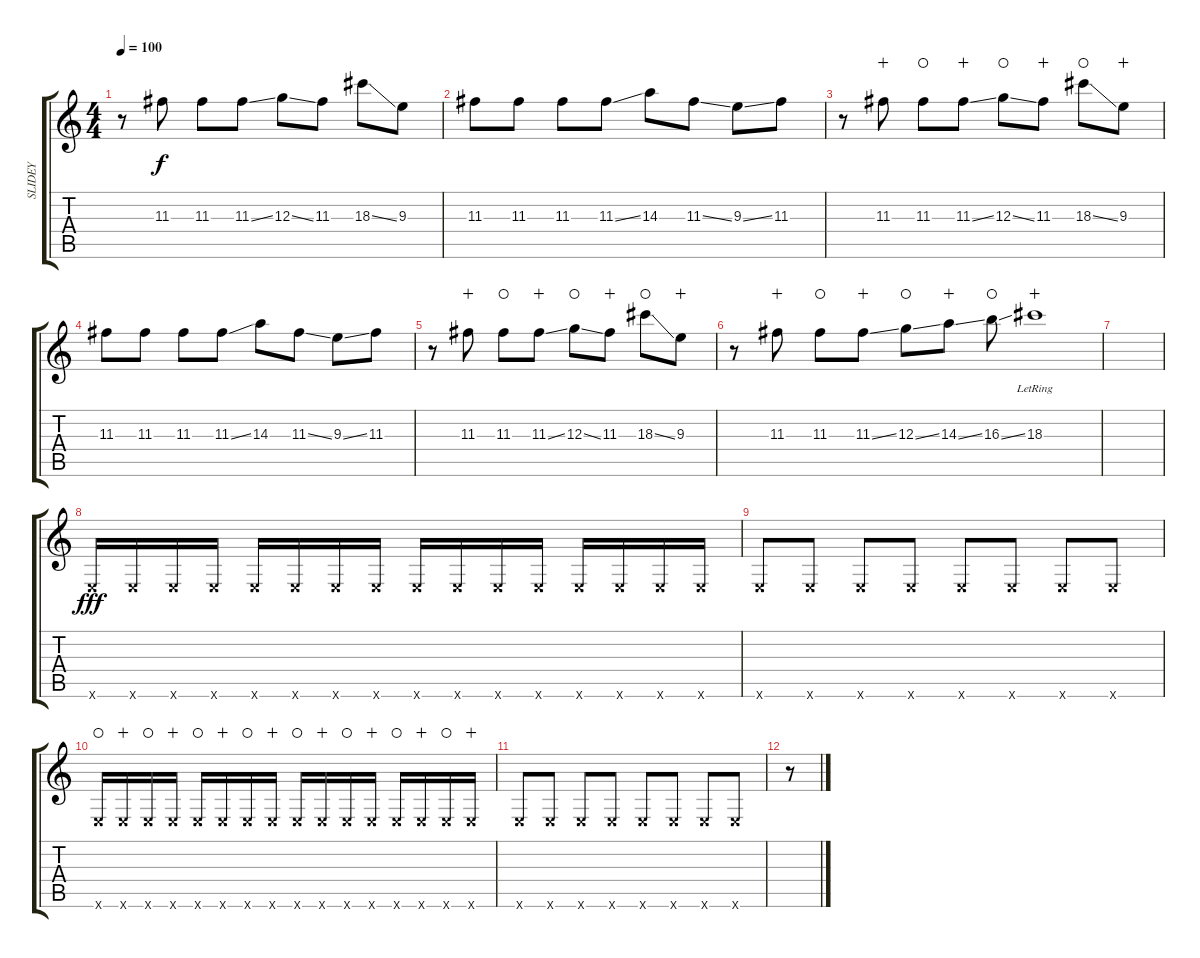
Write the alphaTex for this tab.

\track ("SLIDEY" "SLIDEY") {instrument overdrivenguitar}
\staff {score tabs}
\tuning (E4 B3 G3 D3 A2 E2) {hide}
\ts (4 4)
\tempo 100
\clef g2
\ks c
r.8{dy f} 11.3.8 11.3.8 11.3{ss}.8 12.3{ss}.8 11.3.8 18.3{ss}.8 9.3.8 |
11.3.8 11.3.8 11.3.8 11.3{ss}.8 14.3.8 11.3{ss}.8 9.3{ss}.8 11.3.8 |
r.8 11.3.8{wahc} 11.3.8{waho} 11.3{ss}.8{wahc} 12.3{ss}.8{waho} 11.3.8{wahc} 18.3{ss}.8{waho} 9.3.8{wahc} |
11.3.8 11.3.8 11.3.8 11.3{ss}.8 14.3.8 11.3{ss}.8 9.3{ss}.8 11.3.8 |
r.8 11.3.8{wahc} 11.3.8{waho} 11.3{ss}.8{wahc} 12.3{ss}.8{waho} 11.3.8{wahc} 18.3{ss}.8{waho} 9.3.8{wahc} |
r.8 11.3.8{wahc} 11.3.8{waho} 11.3{ss}.8{wahc} 12.3{ss}.8{waho} 14.3{ss}.8{wahc} 16.3{ss}.8{waho} 18.3{lr}.1{wahc} |
|
0.6{x}.16{dy fff} 0.6{x}.16 0.6{x}.16 0.6{x}.16 0.6{x}.16 0.6{x}.16 0.6{x}.16 0.6{x}.16 0.6{x}.16 0.6{x}.16 0.6{x}.16 0.6{x}.16 0.6{x}.16 0.6{x}.16 0.6{x}.16 0.6{x}.16 |
0.6{x}.8 0.6{x}.8 0.6{x}.8 0.6{x}.8 0.6{x}.8 0.6{x}.8 0.6{x}.8 0.6{x}.8 |
0.6{x}.16{waho} 0.6{x}.16{wahc} 0.6{x}.16{waho} 0.6{x}.16{wahc} 0.6{x}.16{waho} 0.6{x}.16{wahc} 0.6{x}.16{waho} 0.6{x}.16{wahc} 0.6{x}.16{waho} 0.6{x}.16{wahc} 0.6{x}.16{waho} 0.6{x}.16{wahc} 0.6{x}.16{waho} 0.6{x}.16{wahc} 0.6{x}.16{waho} 0.6{x}.16{wahc} |
0.6{x}.8 0.6{x}.8 0.6{x}.8 0.6{x}.8 0.6{x}.8 0.6{x}.8 0.6{x}.8 0.6{x}.8 |
r.8
